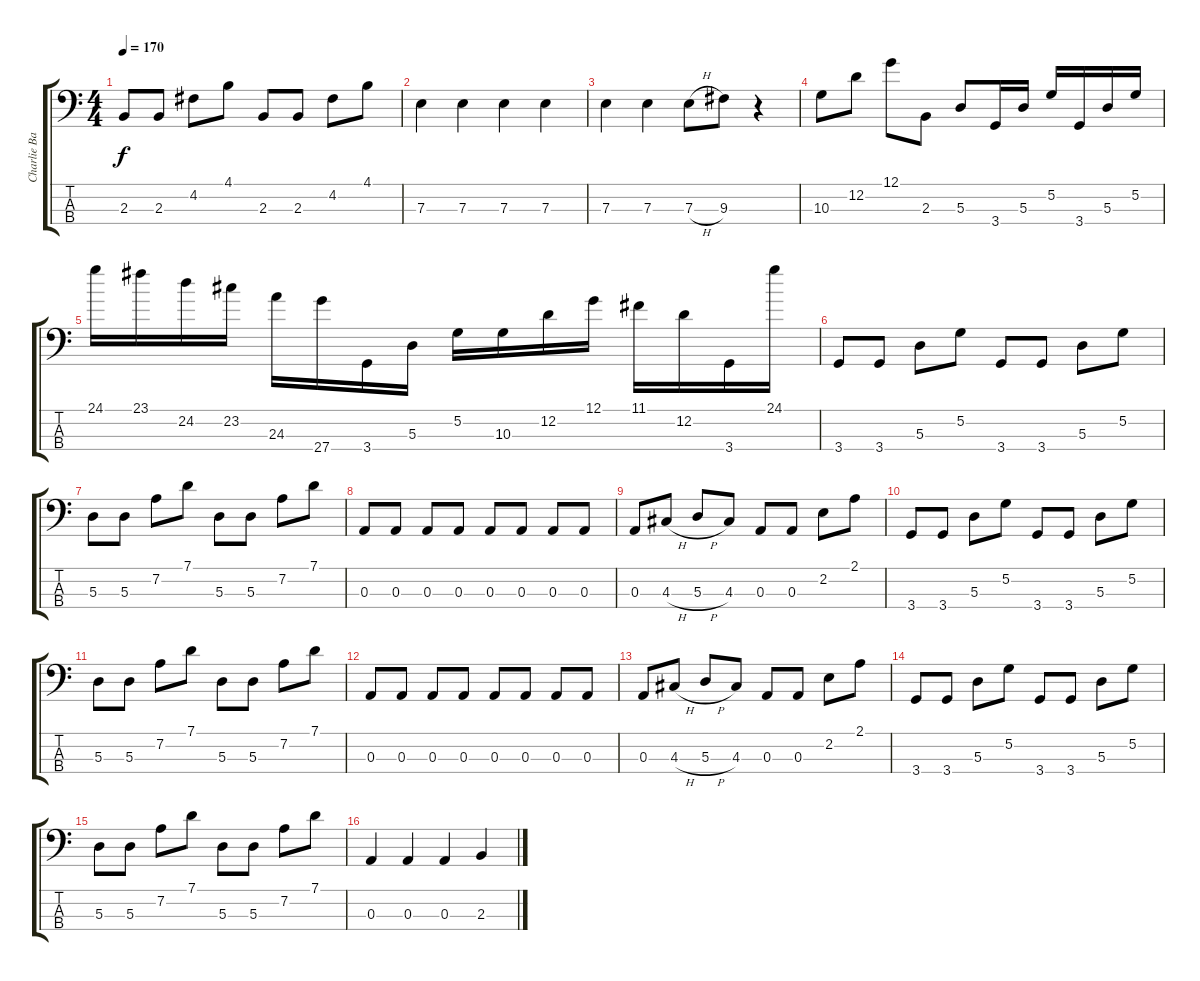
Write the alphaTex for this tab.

\track ("Charlie Bass" "Charlie Ba") {instrument electricbassfinger}
\staff {score tabs}
\tuning (G2 D2 A1 E1) {hide}
\ts (4 4)
\tempo 170
\clef f4
\ks c
2.3.8{dy f} 2.3.8 4.2.8 4.1.8 2.3.8 2.3.8 4.2.8 4.1.8 |
7.3.4 7.3.4 7.3.4 7.3.4 |
7.3.4 7.3.4 7.3{h}.8 9.3.8 r.4 |
10.3.8 12.2.8 12.1.8 2.3.8 5.3.8 3.4.16 5.3.16 5.2.16 3.4.16 5.3.16 5.2.16 |
24.1.16 23.1.16 24.2.16 23.2.16 24.3.16 27.4.16 3.4.16 5.3.16 5.2.16 10.3.16 12.2.16 12.1.16 11.1.16 12.2.16 3.4.16 24.1.16 |
3.4.8 3.4.8 5.3.8 5.2.8 3.4.8 3.4.8 5.3.8 5.2.8 |
5.3.8 5.3.8 7.2.8 7.1.8 5.3.8 5.3.8 7.2.8 7.1.8 |
0.3.8 0.3.8 0.3.8 0.3.8 0.3.8 0.3.8 0.3.8 0.3.8 |
0.3.8 4.3{h}.8 5.3{h}.8 4.3.8 0.3.8 0.3.8 2.2.8 2.1.8 |
3.4.8 3.4.8 5.3.8 5.2.8 3.4.8 3.4.8 5.3.8 5.2.8 |
5.3.8 5.3.8 7.2.8 7.1.8 5.3.8 5.3.8 7.2.8 7.1.8 |
0.3.8 0.3.8 0.3.8 0.3.8 0.3.8 0.3.8 0.3.8 0.3.8 |
0.3.8 4.3{h}.8 5.3{h}.8 4.3.8 0.3.8 0.3.8 2.2.8 2.1.8 |
3.4.8 3.4.8 5.3.8 5.2.8 3.4.8 3.4.8 5.3.8 5.2.8 |
5.3.8 5.3.8 7.2.8 7.1.8 5.3.8 5.3.8 7.2.8 7.1.8 |
0.3.4 0.3.4 0.3.4 2.3.4
